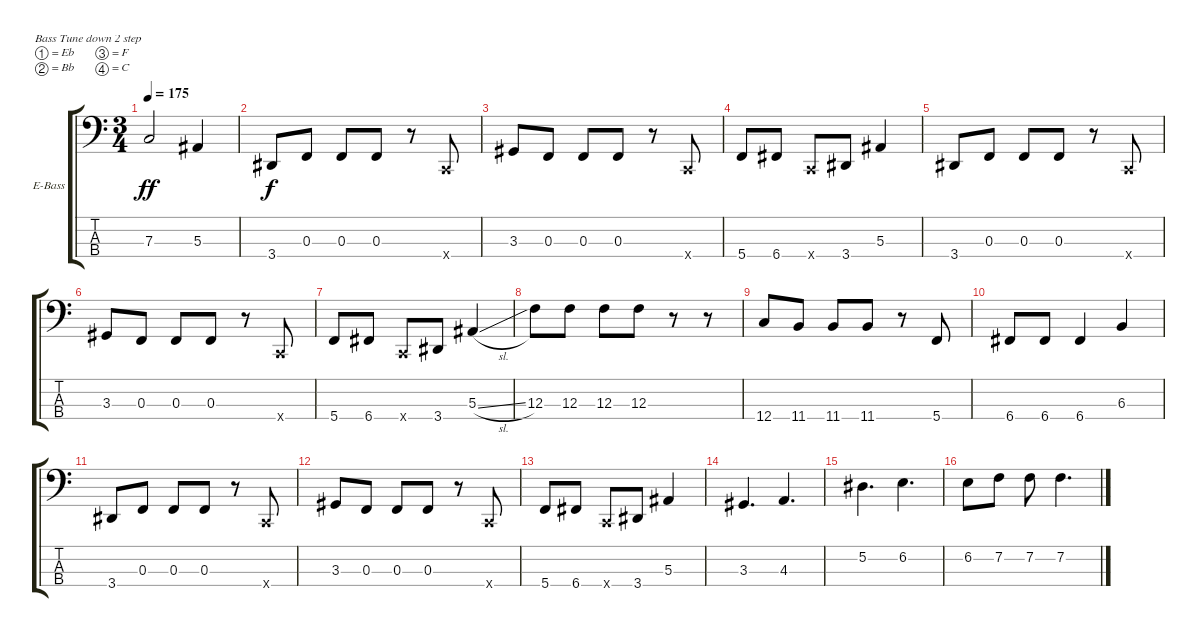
\bracketExtendMode groupsimilarinstruments
\firstSystemTrackNameOrientation horizontal
\otherSystemsTrackNameOrientation horizontal
\track ("Electric Bass" "E-Bass") {instrument electricbassfinger}
\staff {score tabs}
\tuning (Eb2 Bb1 F1 C1)
\ts (3 4)
\tempo 175
\clef f4
\ks c
7.3{t}.2{dy ff} 5.3.4 |
3.4.8{dy f} 0.3.8 0.3.8 0.3.8 r.8 0.4{x}.8 |
3.3.8 0.3.8 0.3.8 0.3.8 r.8 0.4{x}.8 |
5.4.8 6.4.8 0.4{x}.8 3.4.8 5.3.4 |
3.4.8 0.3.8 0.3.8 0.3.8 r.8 0.4{x}.8 |
3.3.8 0.3.8 0.3.8 0.3.8 r.8 0.4{x}.8 |
5.4.8 6.4.8 0.4{x}.8 3.4.8 5.3{sl}.4 |
12.3.8 12.3.8 12.3.8 12.3.8 r.8 r.8 |
12.4.8 11.4.8 11.4.8 11.4.8 r.8 5.4.8 |
6.4.8 6.4.8 6.4.4 6.3.4 |
3.4.8 0.3.8 0.3.8 0.3.8 r.8 0.4{x}.8 |
3.3.8 0.3.8 0.3.8 0.3.8 r.8 0.4{x}.8 |
5.4.8 6.4.8 0.4{x}.8 3.4.8 5.3.4 |
3.3.4{d} 4.3.4{d} |
5.2.4{d} 6.2.4{d} |
6.2.8 7.2.8 7.2.8 7.2.4{d}
